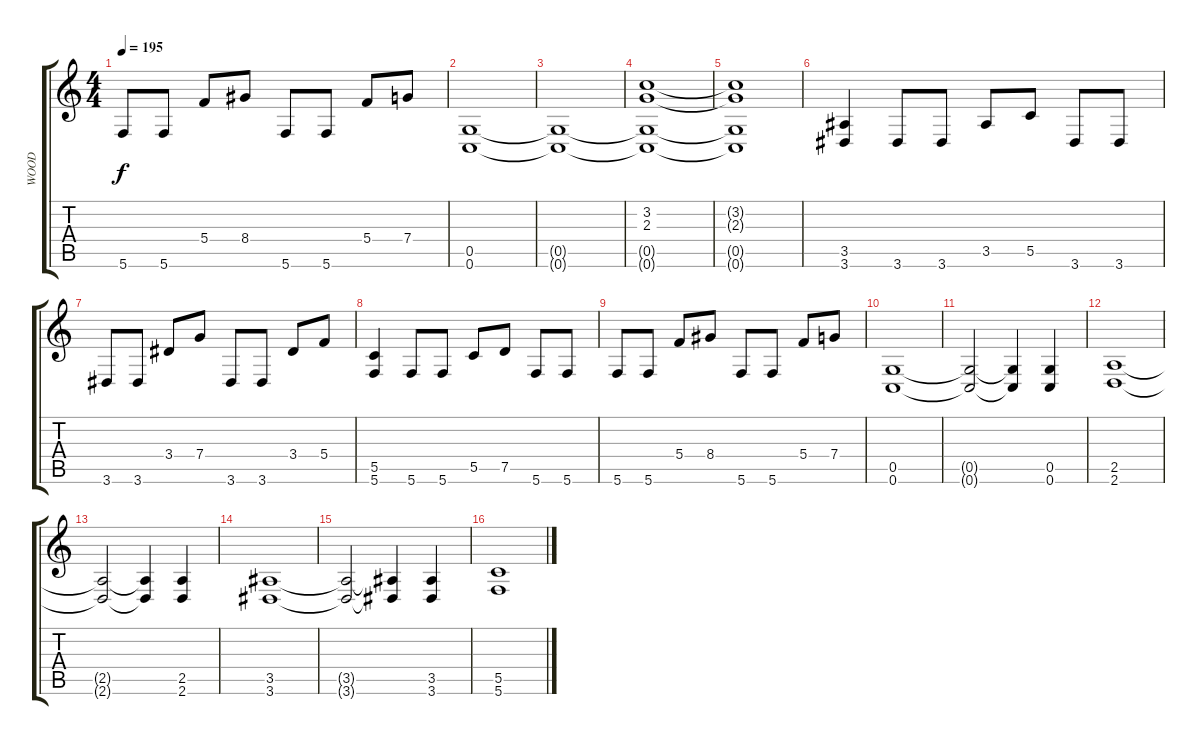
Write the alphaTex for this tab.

\track ("WOOD" "WOOD") {instrument distortionguitar}
\staff {score tabs}
\tuning (D4 A3 F3 C3 G2 C2) {hide}
\ts (4 4)
\tempo 195
\clef g2
\ks c
5.6.8{dy f} 5.6.8 5.4.8 8.4.8 5.6.8 5.6.8 5.4.8 7.4.8 |
(0.5 0.6).1 |
(0.5{t} 0.6{t}).1 |
(3.2 2.3 0.5{t} 0.6{t}).1 |
(3.2{t} 2.3{t} 0.5{t} 0.6{t}).1 |
(3.5 3.6).4 3.6.8 3.6.8 3.5.8 5.5.8 3.6.8 3.6.8 |
3.6.8 3.6.8 3.4.8 7.4.8 3.6.8 3.6.8 3.4.8 5.4.8 |
(5.5 5.6).4 5.6.8 5.6.8 5.5.8 7.5.8 5.6.8 5.6.8 |
5.6.8 5.6.8 5.4.8 8.4.8 5.6.8 5.6.8 5.4.8 7.4.8 |
(0.5 0.6).1 |
(0.5{t} 0.6{t}).2 (0.5{t} 0.6{t}).4 (0.5 0.6).4 |
(2.5 2.6).1 |
(2.5{t} 2.6{t}).2 (2.5{t} 2.6{t}).4 (2.5 2.6).4 |
(3.5 3.6).1 |
(3.5{t} 3.6{t}).2 (3.5{t} 3.6{t}).4 (3.5 3.6).4 |
(5.5 5.6).1
